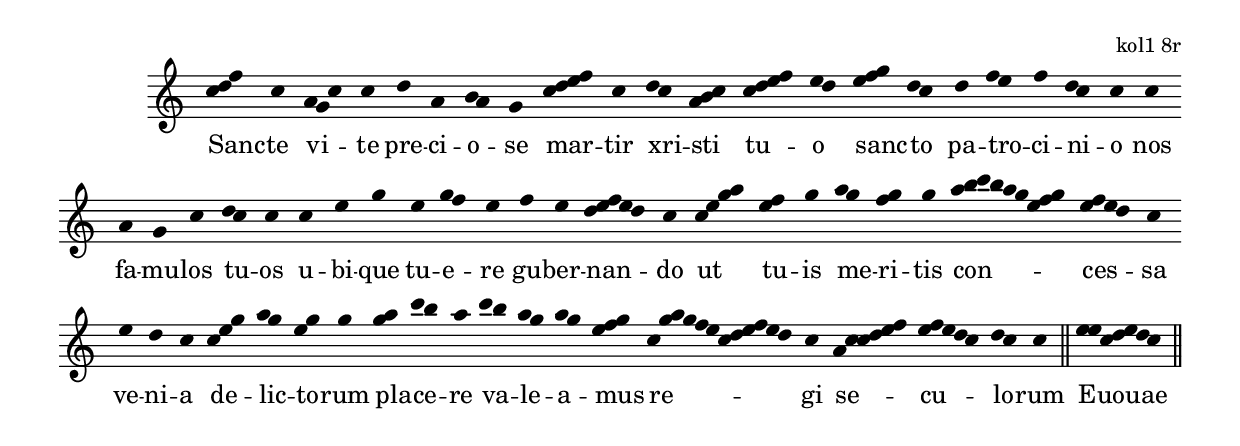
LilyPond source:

\version "2.19.32"

\include "../lib/synopsis.ily"

\score {
  \transpose c c' {
    \plainchant
    \melisma { c' d' f' } c' \bar "" \melisma { a g c' } c' \bar ""
    d' a \melisma { b a } g \bar "" \melisma { c' d' e' f' } c' \bar "" \melisma { d' c' } \melisma { a b c' } \bar ""
    \melisma { c' d' e' f' } \melisma { e' d' } \bar "" \melisma { e' f' g' } \melisma { d' c' } \bar "" d' \melisma { f' e' } f' \melisma { d' c' } c' \bar ""
    c' \bar "" a g c' \bar "" \melisma { d' c' } c' \bar ""
    c' e' g' \bar "" e' \melisma { g' f' } e' \bar "" f' e' \melisma { d' e' f' e' d' } c' \bar ""
    \melisma { c' e' g' a' } \bar "" \melisma { e' f' } g' \bar "" \melisma { a' g' } \melisma { f' g' } g' \bar ""
    \melisma { a' b' c'' b' a' g' e' f' g' } \melisma { e' f' e' d' } c' \bar "" e' d' c' \bar "" \melisma { c' e' g' } \melisma { a' g' } \melisma { e' g' } g' \bar ""
    \melisma { g' a' } \melisma { c'' b' } a' \bar "" \melisma { c'' b' } \melisma { a' g' } \melisma { a' g' } \melisma { e' f' g' } \bar ""
    \melisma { c' g' a' g' f' e' c' d' e' f' e' d' } c' \bar "" \melisma { a c' c' d' e' f' } \melisma { e' f' e' d' c' } \melisma { d' c' } c' \bar "||"

    \melisma { e' e' c' d' e' d' c' } \bar "||"
  }
  \addlyrics {
    Sanc -- te vi -- te
    pre -- ci -- o -- se mar -- tir xri -- sti
    tu -- o sanc -- to pa -- tro -- ci -- ni -- o
    nos fa -- mu -- los tu -- os
    u -- bi -- que tu -- e -- re gu -- ber -- nan -- do
    ut tu -- is me -- ri -- tis
    con -- ces -- sa ve -- ni -- a de -- lic -- to -- rum
    pla -- ce -- re va -- le -- a -- mus
    re -- gi se -- cu -- lo -- rum

    Euouae
  }
  \header {
    fontes = "kol1 8r"
  }
}
